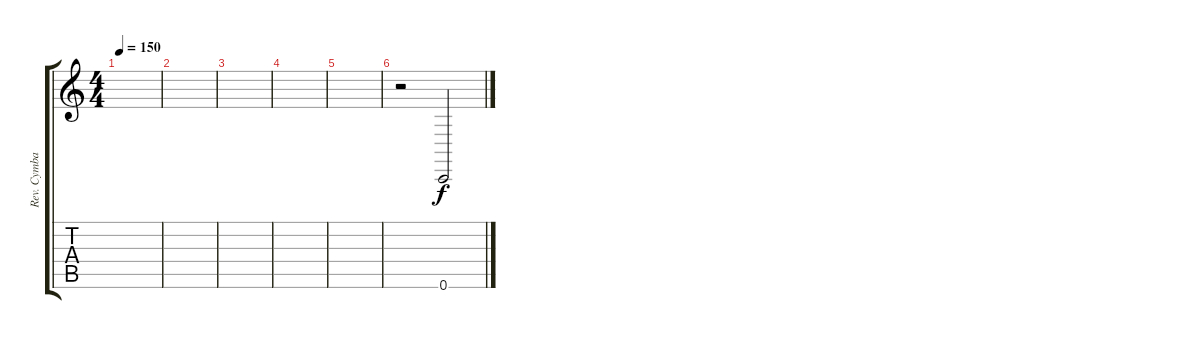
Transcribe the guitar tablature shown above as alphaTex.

\track ("Rev. Cymbal" "Rev. Cymba") {instrument reversecymbal}
\staff {score tabs}
\tuning (D4 A3 F3 C3 G2 C2) {hide}
\ts (4 4)
\tempo 150
\clef g2
\ks c
|
|
|
|
|
r.2 0.6.2
